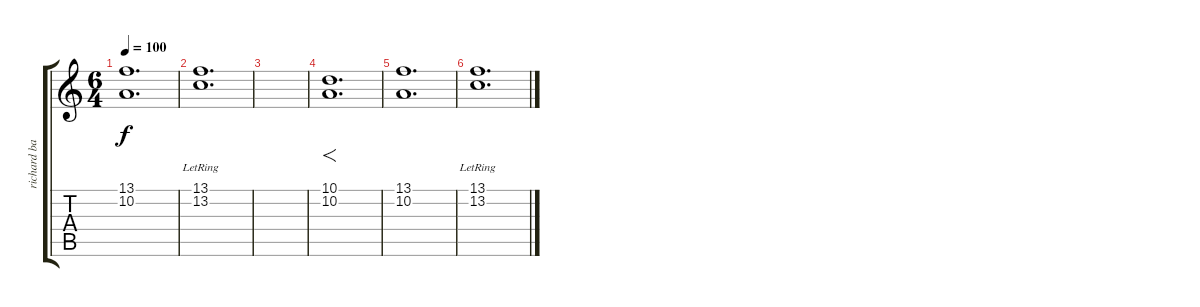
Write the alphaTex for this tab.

\track ("richard barieri" "richard ba") {instrument pad2warm bank 1}
\staff {score tabs}
\tuning (E4 B3 G3 D3 A2 E2) {hide}
\ts (6 4)
\tempo 100
\clef g2
\ks c
(13.1 10.2).1{d dy f} |
(13.1{lr} 13.2{lr}).1{d} |
|
(10.1 10.2).1{f d} |
(13.1 10.2).1{d} |
(13.1{lr} 13.2{lr}).1{d}
